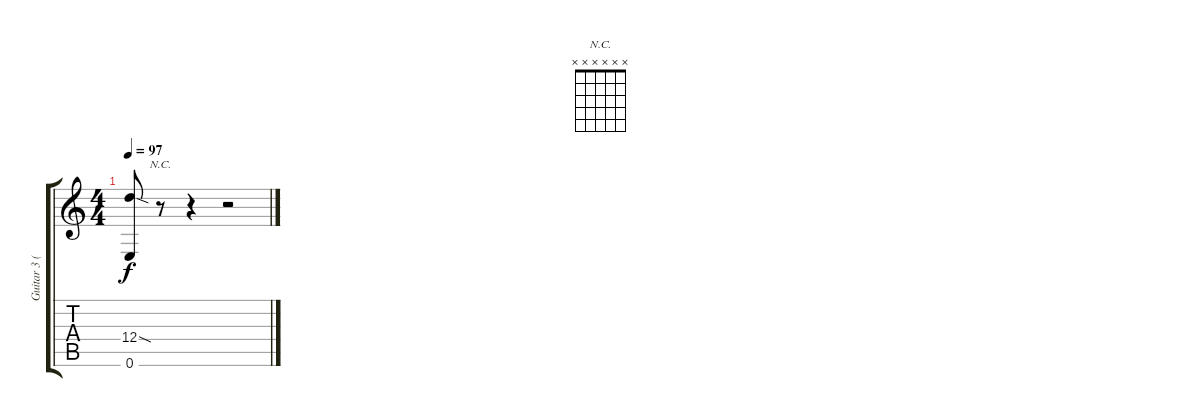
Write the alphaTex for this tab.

\track ("Guitar 3 (dist.)" "Guitar 3 (") {instrument distortionguitar}
\staff {score tabs}
\tuning (E4 B3 G3 D3 A2 E2) {hide}
\chord ("N.C." x x x x x x)
\ts (4 4)
\tempo 97
\clef g2
\ks aminor
(12.4{sod t} 0.6).8{dy f} r.8{ch "N.C."} r.4 r.2
